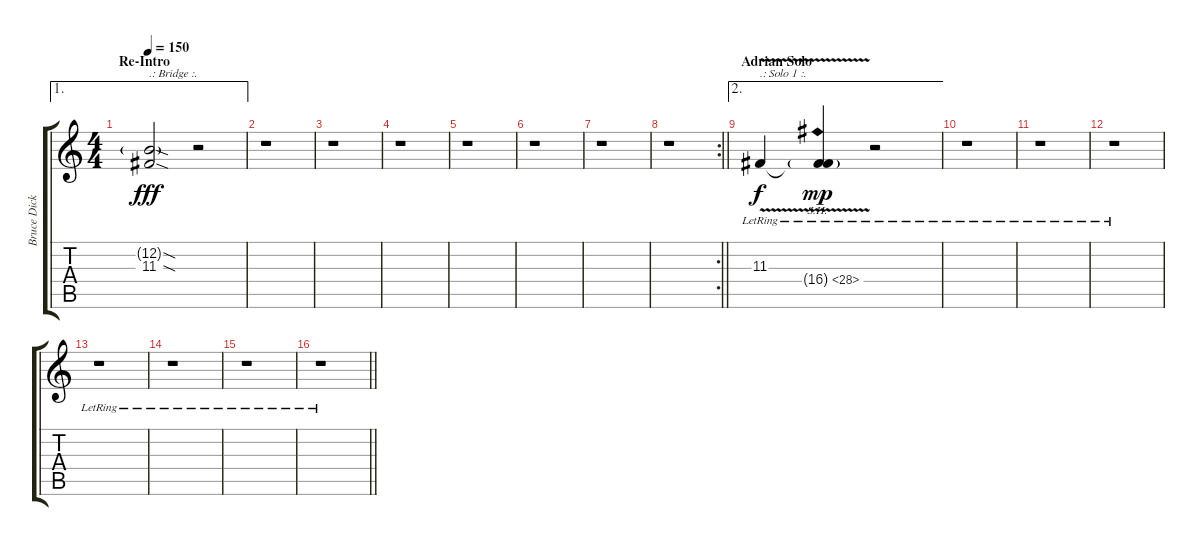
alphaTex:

\track ("Bruce Dickinson" "Bruce Dick") {instrument synthvoice}
\staff {score tabs}
\tuning (E4 B3 G3 D3 A2 E2) {hide}
\ae 1
\ts (4 4)
\section ("" "Re-Intro")
\tempo 150
\clef g2
\ks c
(12.2{sod g} 11.3{sod}).2{txt ".: Bridge :." dy fff} r.2 |
r.1 |
r.1 |
r.1 |
r.1 |
r.1 |
r.1 |
\rc 2
\barLineRight lightlight
r.1 |
\ae 2
\section ("" "Adrian Solo")
11.3{v lr}.4{txt ".: Solo 1 :." dy f} (11.3{t} 16.4{sh 12 g lr}).4{dy mp} r.2 |
r.1 |
r.1 |
r.1 |
r.1 |
r.1 |
r.1 |
\barLineRight lightlight
r.1
